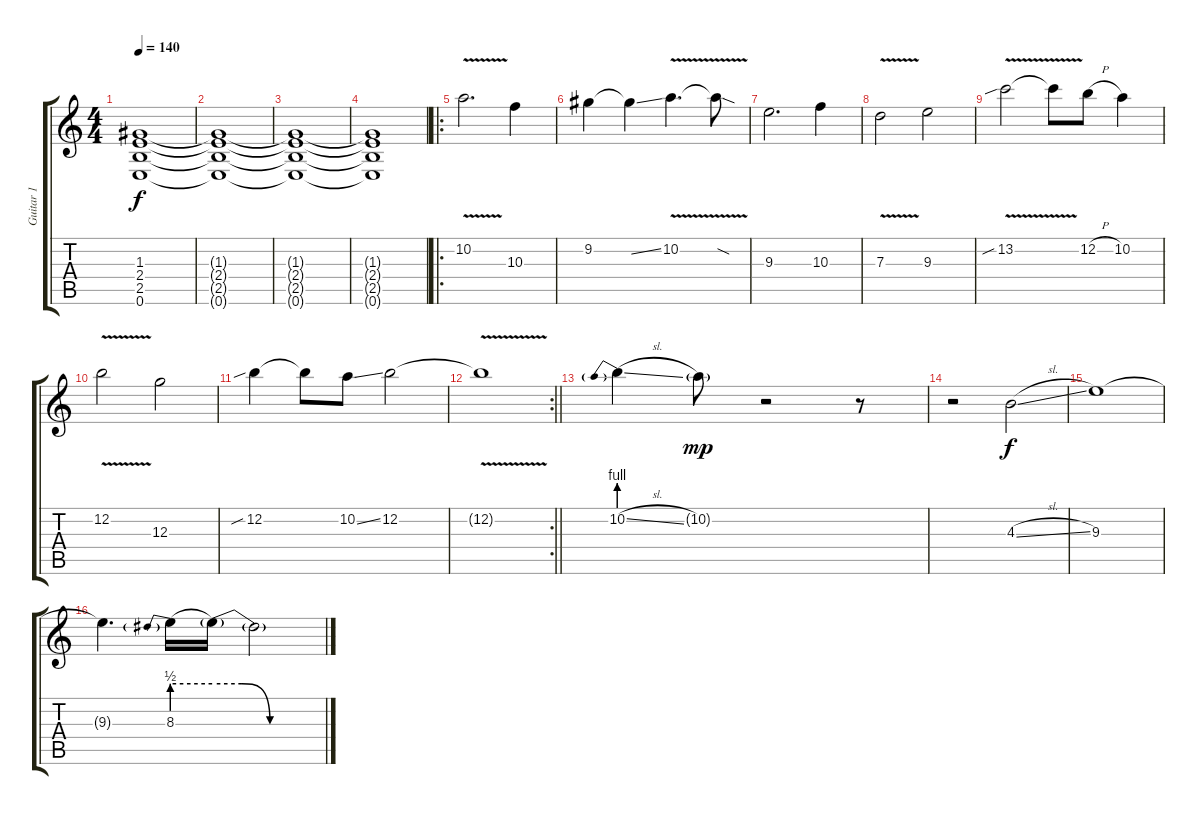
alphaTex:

\track ("Guitar 1" "Guitar 1") {instrument overdrivenguitar}
\staff {score tabs}
\tuning (E4 B3 G3 D3 A2 E2) {hide}
\ts (4 4)
\tempo 140
\clef g2
\ks c
(1.3 2.4 2.5 0.6).1{dy f} |
(1.3{t} 2.4{t} 2.5{t} 0.6{t}).1 |
(1.3{t} 2.4{t} 2.5{t} 0.6{t}).1 |
(1.3{t} 2.4{t} 2.5{t} 0.6{t}).1 |
\ro
10.2{v}.2{d} 10.3.4 |
9.2.4 9.2{ss t}.4 10.2{v}.4{d} 10.2{sod t}.8 |
9.3.2{d} 10.3.4 |
7.3{v}.2 9.3.2 |
13.2{v sib}.2 13.2{t}.8 12.2{h}.8 10.2.4 |
12.2{v}.2 12.3.2 |
12.2{sib}.4 12.2{t}.8 10.2{ss}.8 12.2.2 |
\rc 2
\barLineRight lightlight
12.2{v t}.1 |
10.2{be (prebend 0 4 60 4) sl}.4 10.2{g}.8{dy mp} r.2 r.8 |
r.2 4.3{sl}.2{dy f} |
9.3.1 |
9.3{t}.4{d} 8.3{be (prebend 0 2 60 2)}.16 8.3{be (custom 0 2 15 2 30 0 60 0) t}.16 8.3{t}.2
